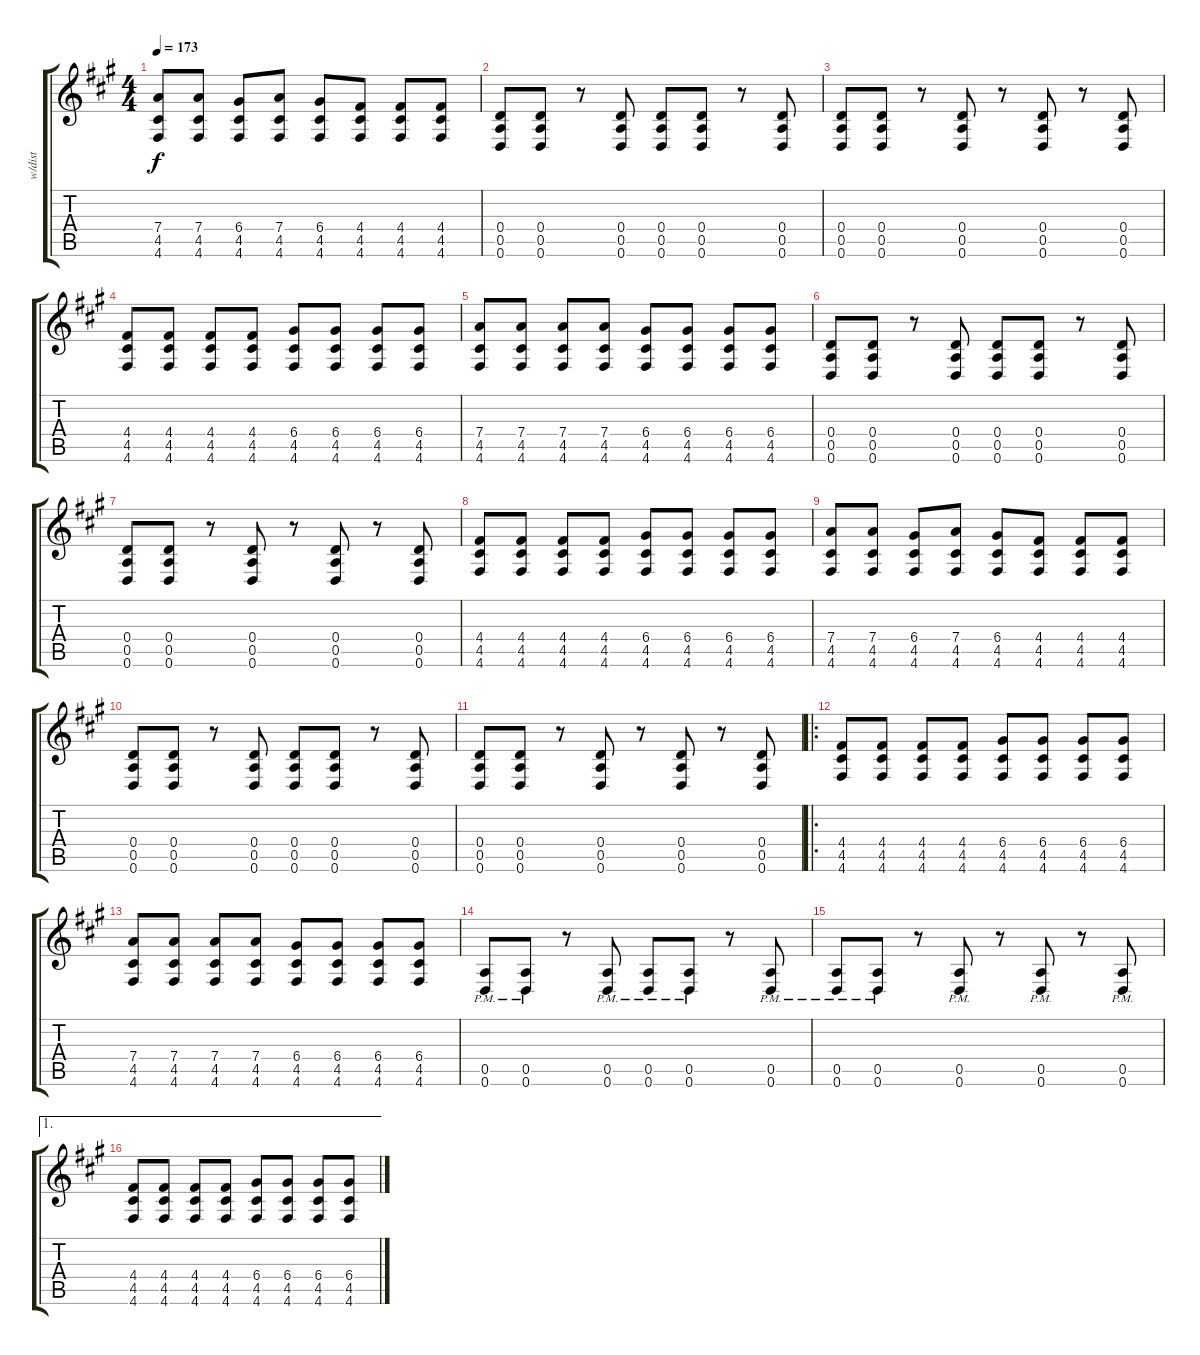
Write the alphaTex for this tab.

\track ("w/dist" "w/dist") {instrument distortionguitar}
\staff {score tabs}
\tuning (E4 B3 G3 D3 A2 D2) {hide}
\ts (4 4)
\tempo 173
\clef g2
\ks a
(7.4 4.5 4.6).8{dy f} (7.4 4.5 4.6).8 (6.4 4.5 4.6).8 (7.4 4.5 4.6).8 (6.4 4.5 4.6).8 (4.4 4.5 4.6).8 (4.4 4.5 4.6).8 (4.4 4.5 4.6).8 |
(0.4 0.5 0.6).8 (0.4 0.5 0.6).8 r.8 (0.4 0.5 0.6).8 (0.4 0.5 0.6).8 (0.4 0.5 0.6).8 r.8 (0.4 0.5 0.6).8 |
(0.4 0.5 0.6).8 (0.4 0.5 0.6).8 r.8 (0.4 0.5 0.6).8 r.8 (0.4 0.5 0.6).8 r.8 (0.4 0.5 0.6).8 |
(4.4 4.5 4.6).8 (4.4 4.5 4.6).8 (4.4 4.5 4.6).8 (4.4 4.5 4.6).8 (6.4 4.5 4.6).8 (6.4 4.5 4.6).8 (6.4 4.5 4.6).8 (6.4 4.5 4.6).8 |
(7.4 4.5 4.6).8 (7.4 4.5 4.6).8 (7.4 4.5 4.6).8 (7.4 4.5 4.6).8 (6.4 4.5 4.6).8 (6.4 4.5 4.6).8 (6.4 4.5 4.6).8 (6.4 4.5 4.6).8 |
(0.4 0.5 0.6).8 (0.4 0.5 0.6).8 r.8 (0.4 0.5 0.6).8 (0.4 0.5 0.6).8 (0.4 0.5 0.6).8 r.8 (0.4 0.5 0.6).8 |
(0.4 0.5 0.6).8 (0.4 0.5 0.6).8 r.8 (0.4 0.5 0.6).8 r.8 (0.4 0.5 0.6).8 r.8 (0.4 0.5 0.6).8 |
(4.4 4.5 4.6).8 (4.4 4.5 4.6).8 (4.4 4.5 4.6).8 (4.4 4.5 4.6).8 (6.4 4.5 4.6).8 (6.4 4.5 4.6).8 (6.4 4.5 4.6).8 (6.4 4.5 4.6).8 |
(7.4 4.5 4.6).8 (7.4 4.5 4.6).8 (6.4 4.5 4.6).8 (7.4 4.5 4.6).8 (6.4 4.5 4.6).8 (4.4 4.5 4.6).8 (4.4 4.5 4.6).8 (4.4 4.5 4.6).8 |
(0.4 0.5 0.6).8 (0.4 0.5 0.6).8 r.8 (0.4 0.5 0.6).8 (0.4 0.5 0.6).8 (0.4 0.5 0.6).8 r.8 (0.4 0.5 0.6).8 |
(0.4 0.5 0.6).8 (0.4 0.5 0.6).8 r.8 (0.4 0.5 0.6).8 r.8 (0.4 0.5 0.6).8 r.8 (0.4 0.5 0.6).8 |
\ro
(4.4 4.5 4.6).8 (4.4 4.5 4.6).8 (4.4 4.5 4.6).8 (4.4 4.5 4.6).8 (6.4 4.5 4.6).8 (6.4 4.5 4.6).8 (6.4 4.5 4.6).8 (6.4 4.5 4.6).8 |
(7.4 4.5 4.6).8 (7.4 4.5 4.6).8 (7.4 4.5 4.6).8 (7.4 4.5 4.6).8 (6.4 4.5 4.6).8 (6.4 4.5 4.6).8 (6.4 4.5 4.6).8 (6.4 4.5 4.6).8 |
(0.5{pm} 0.6{pm}).8 (0.5{pm} 0.6{pm}).8 r.8 (0.5{pm} 0.6{pm}).8 (0.5{pm} 0.6{pm}).8 (0.5{pm} 0.6{pm}).8 r.8 (0.5{pm} 0.6{pm}).8 |
(0.5{pm} 0.6{pm}).8 (0.5{pm} 0.6{pm}).8 r.8 (0.5{pm} 0.6{pm}).8 r.8 (0.5{pm} 0.6{pm}).8 r.8 (0.5{pm} 0.6{pm}).8 |
\ae 1
(4.4 4.5 4.6).8 (4.4 4.5 4.6).8 (4.4 4.5 4.6).8 (4.4 4.5 4.6).8 (6.4 4.5 4.6).8 (6.4 4.5 4.6).8 (6.4 4.5 4.6).8 (6.4 4.5 4.6).8
